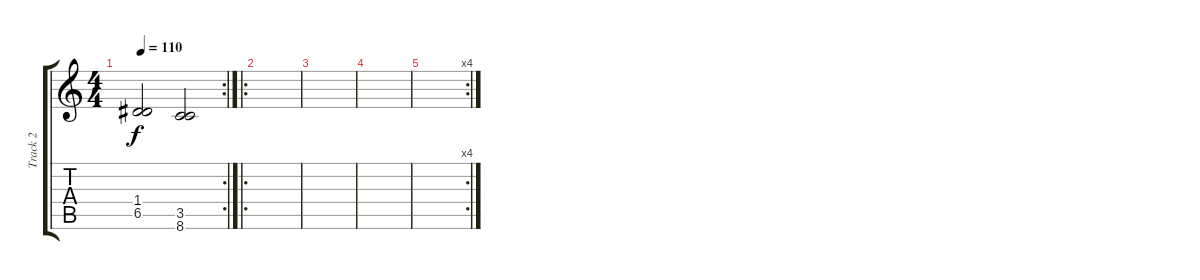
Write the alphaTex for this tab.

\track ("Track 2" "Track 2") {instrument distortionguitar}
\staff {score tabs}
\tuning (E4 B3 G3 D3 A2 E2) {hide}
\rc 2
\ts (4 4)
\tempo 110
\clef g2
\ks c
(1.4 6.5).2{dy f} (3.5 8.6).2 |
\ro
|
|
|
\rc 4
